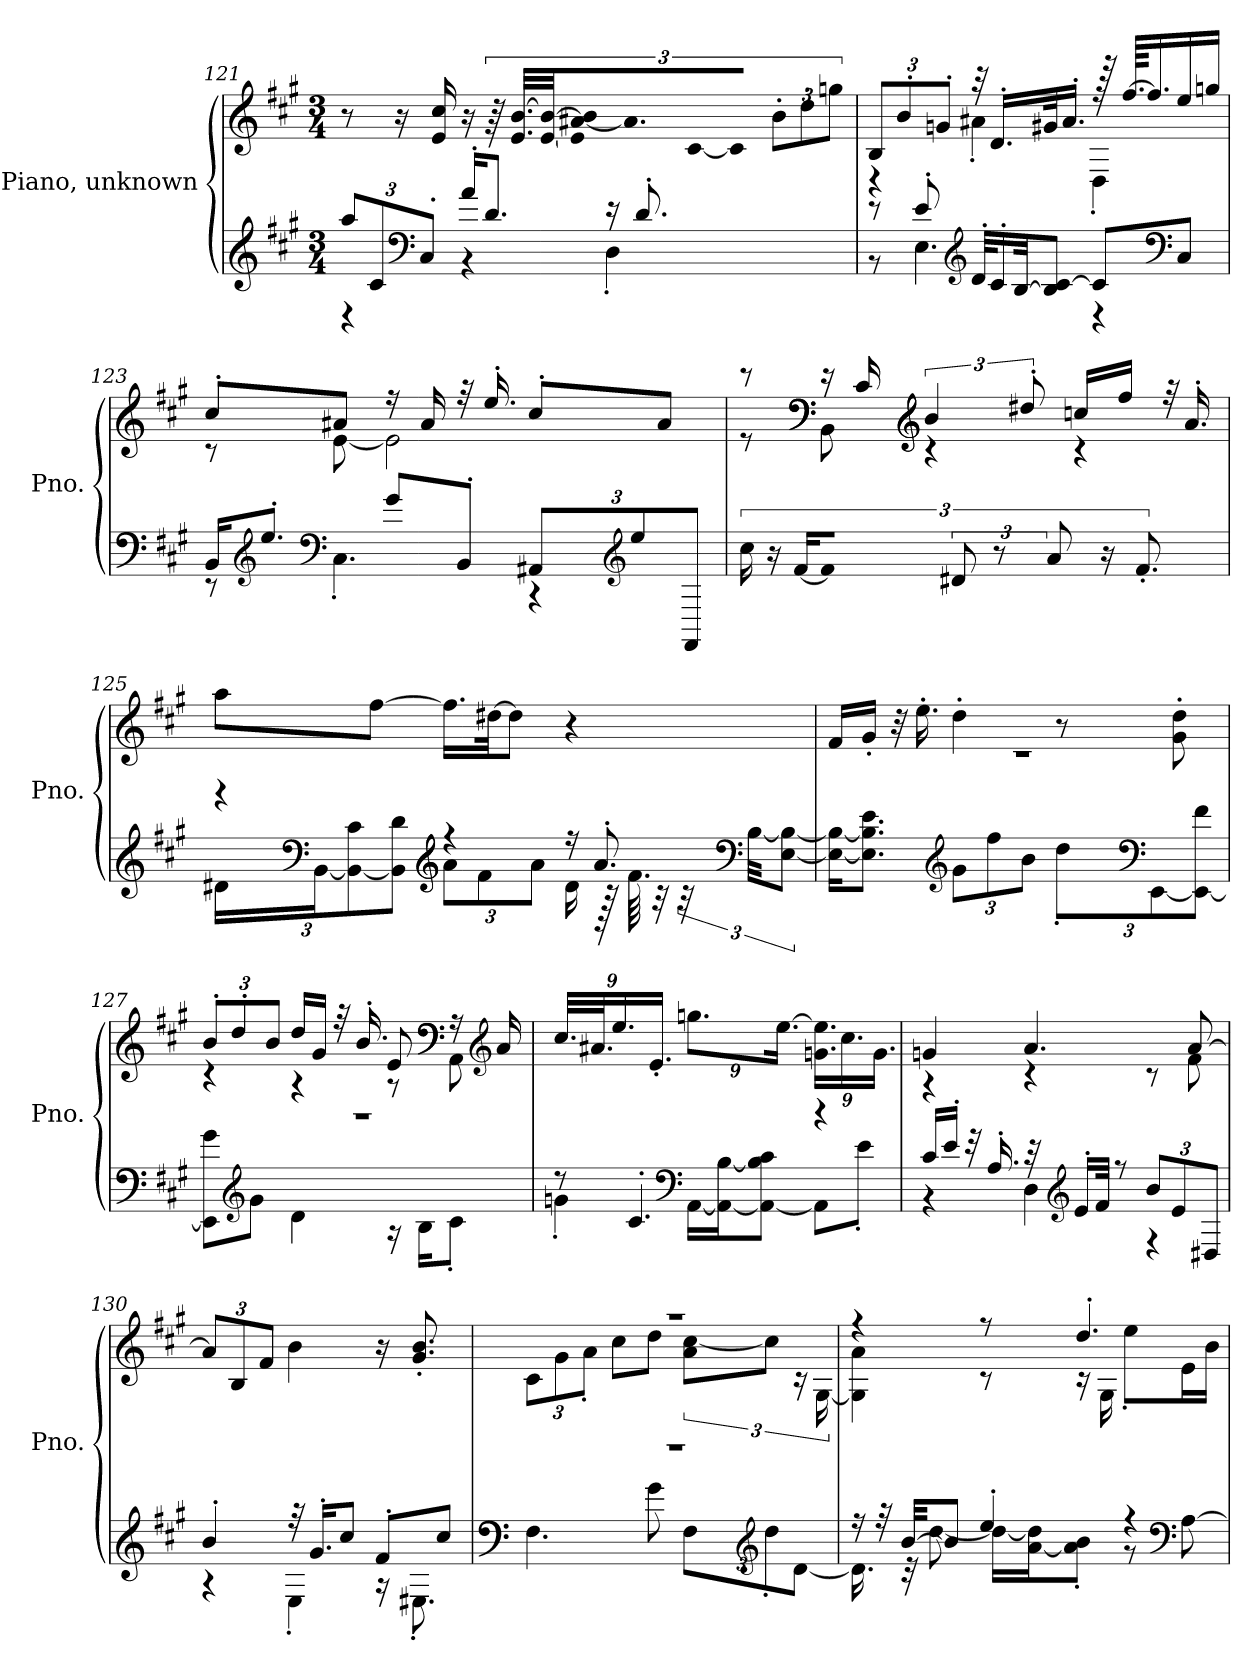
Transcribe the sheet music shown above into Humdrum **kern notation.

**kern	**kern
*part1	*part1
*staff2	*staff1
*I"Piano, unknown	*
*I'Pno.	*
*clefG2	*clefG2
*k[f#c#g#]	*k[f#c#g#]
*M3/4	*M3/4
*Xbrackettup	*
=121	=121
*^	*
12aa/L	4r	8r
12c#/	.	.
.	.	16r
*clefF4	*	*
12C#'/J	.	.
.	.	16e/ 16cc#/
16a'/KL	4r	16r
8.d/J	.	96r
.	.	48.e/ [48.b/LLL
.	.	[48e/ 48b/_J
.	.	16e/] [16a#X/ 16b/]
.	.	64.a#/LL]
.	.	[128c#/JK
.	.	32c#/JJJ]
*	*	*Xbrackettup
16r	4D'\	12b'\L
8.d'/	.	.
.	.	12dd'\
.	.	12ggn\J
!!LO:LB:g=z
=122	=122	=122
*	*	*^
8r	8r	12B/L	4r
.	.	12b'/	.
8e'/	4.E\	.	.
.	.	12gn'/J	.
*clefG2	*	*	*
32d'/KLL	.	32r	4a#X'\
16c#'/	.	16.d'/LL	.
[32B/JK	.	.	.
8B/] [8c#/J	.	32g#X/K	.
.	.	16.a#'/JJ	.
8c#/L]	4r	128r	4D'\
.	.	[64.ff#/KKLL	.
.	.	16.ff#/]	.
*clefF4	*	*	*
8C#/J	.	16ee/	.
.	.	16ggn/JJ	.
=123	=123	=123	=123
16BB/KL	8r	8cc#'/L	8r
*clefG2	*	*	*
8.ee'/J	.	.	.
*clefF4	*	*	*
.	4.C#'\	8a#X/J	[8e\
8g#/L	.	16r	2e\]
.	.	16a#/	.
8BB'/J	.	32r	.
.	.	16.ee'/	.
12AA#X/L	4r	8cc#'/L	.
*clefG2	*	*	*
12ee/	.	.	.
.	.	8a#/J	.
12FF#/J	.	.	.
*v	*v	*	*
!!LO:LB:g=z	!!
=124	=124	=124
*brackettup	*	*
24cc#\	8r	8r
24r	.	.
[24f#/KL	.	.
*	*clefF4	*
8f#/J]	16r	8BB\
.	16c#/	.
*	*clefG2	*
*	*brackettup	*
12d#X/	6b/	4r
12r	.	.
12a/	12dd#X'/	.
16r	16ccn/LL	4r
8.f#'/	16ff#/JJ	.
.	32r	.
.	16.a'/	.
*	*v	*v
=125	=125
*^	*
*	*Xbrackettup	*
4r	24d#X\LL	8aa\L
*clefF4	*	*
.	[24BB\J	.
.	12BB\_ 12c#\	.
.	.	[8ff#\J
.	12BB\] 12d#\J	.
*clefG2	*	*
4r	12a\L	16.ff#\LL]
.	12f#\	.
.	.	[32dd#X\JK
.	.	8dd#\J]
.	12a\J	.
16r	16d#\	4r
8.a'/	128r	.
.	64.f#\	.
.	32r	.
*	*brackettup	*
.	48r	.
*clefF4	*	*
.	[48B\KKL	.
.	[12E\ 12B\_J	.
!!LO:PB:g=z
=126	=126	=126
2.r	16E\_ 16B\_KL	16f#/LL
.	8.E\] 8.B\] 8.e\J	16g#'/JJ
.	.	32r
.	.	16.ee'\
*clefG2	*	*
*	*Xbrackettup	*
.	12g#\L	4dd'\
.	12ff#\	.
.	12b\J	.
.	12dd'\L	8r
*clefF4	*	*
.	[12EE\	.
.	.	8g#\' 8dd\'
.	12EE\_ 12f#\J	.
=127	=127	=127
*	*	*Xbrackettup
*	*	*^
2.r	8EE\] 8g#\L	12b'/L	4r
.	.	12dd'/	.
*clefG2	*	*	*
.	8g#\J	.	.
.	.	12b/J	.
.	4d\	16dd/LL	4r
.	.	16g#/JJ	.
.	.	32r	.
.	.	16.b'/	.
.	16r	8e/	8r
.	16B\KL	.	.
*	*	*clefF4	*
.	8c#'\J	16r	8AA\
*	*	*clefG2	*
.	.	16a/	.
*	*	*v	*v
!!LO:LB:g=z
=128	=128	=128
8r	4gn'\	36.cc#/LLL
.	.	36.a#X/J
.	.	18.ee/
4.c#'/	.	.
.	.	18.e'/JJ
*clefF4	*	*
.	[16AA\LL	9.ggn\L
.	16AA\_ [16B\J	.
.	8AA\_ 8B\] 8c#\J	.
.	.	[18.ee\Jk
4r	8AA\L]	18.gn\ 18.ee\]LL
.	.	18.cc#\
.	8e'\J	.
.	.	18.g\JJ
=129	=129	=129
*	*	*^
16c#/LL	4r	4gn/	4r
16e'/JJ	.	.	.
32r	.	.	.
16.A'/	.	.	.
32r	4D\	4.a/	4r
*clefG2	*	*	*
16e'/LL	.	.	.
32f#/JJk	.	.	.
8r	.	.	.
12b/L	4r	.	8r
12e/	.	.	.
.	.	[8a/	8f#\
12D#X/J	.	.	.
*	*	*v	*v
=130	=130	=130
4b'/	4r	12a/L]
.	.	12B/
.	.	12f#/J
32r	4E'\	4b\
16.g#'/KL	.	.
8cc#/J	.	.
8f#'/L	16r	16r
.	8.E#X'\	8.g#/' 8.b/'
8cc#/J	.	.
!!LO:LB:g=z
=131	=131	=131
*clefF4	*	*
*	*	*^
2.r	4.F#\	2.r	12c#\L
.	.	.	12g#\
.	.	.	12a'\J
.	.	.	8cc#\L
.	8g#\	.	8dd\J
*	*	*	*brackettup
.	12F#\L	.	12a\ [12cc#\L
*clefG2	*	*	*
.	12dd'\	.	12cc#\J]
.	[12d\J	.	24r
.	.	.	[24G#\
=132	=132	=132	=132
16r	16.d\]	4r	4G#\] 4a\
32r	.	.	.
[32b/KKL	32r	.	.
8b/J]	[8dd\	.	.
4ee'/	16dd\LL_	8r	8r
.	[16a\ 16dd\]J	.	.
.	8a\]' 8b\'J	4.dd'/	16r
.	.	.	16G#\
4r	8r	.	8ee'\L
*clefF4	*	*	*
.	[8A\	.	16e\L
.	.	.	16b\JJ
*v	*v	*	*
*	*v	*v
=	=
*-	*-
